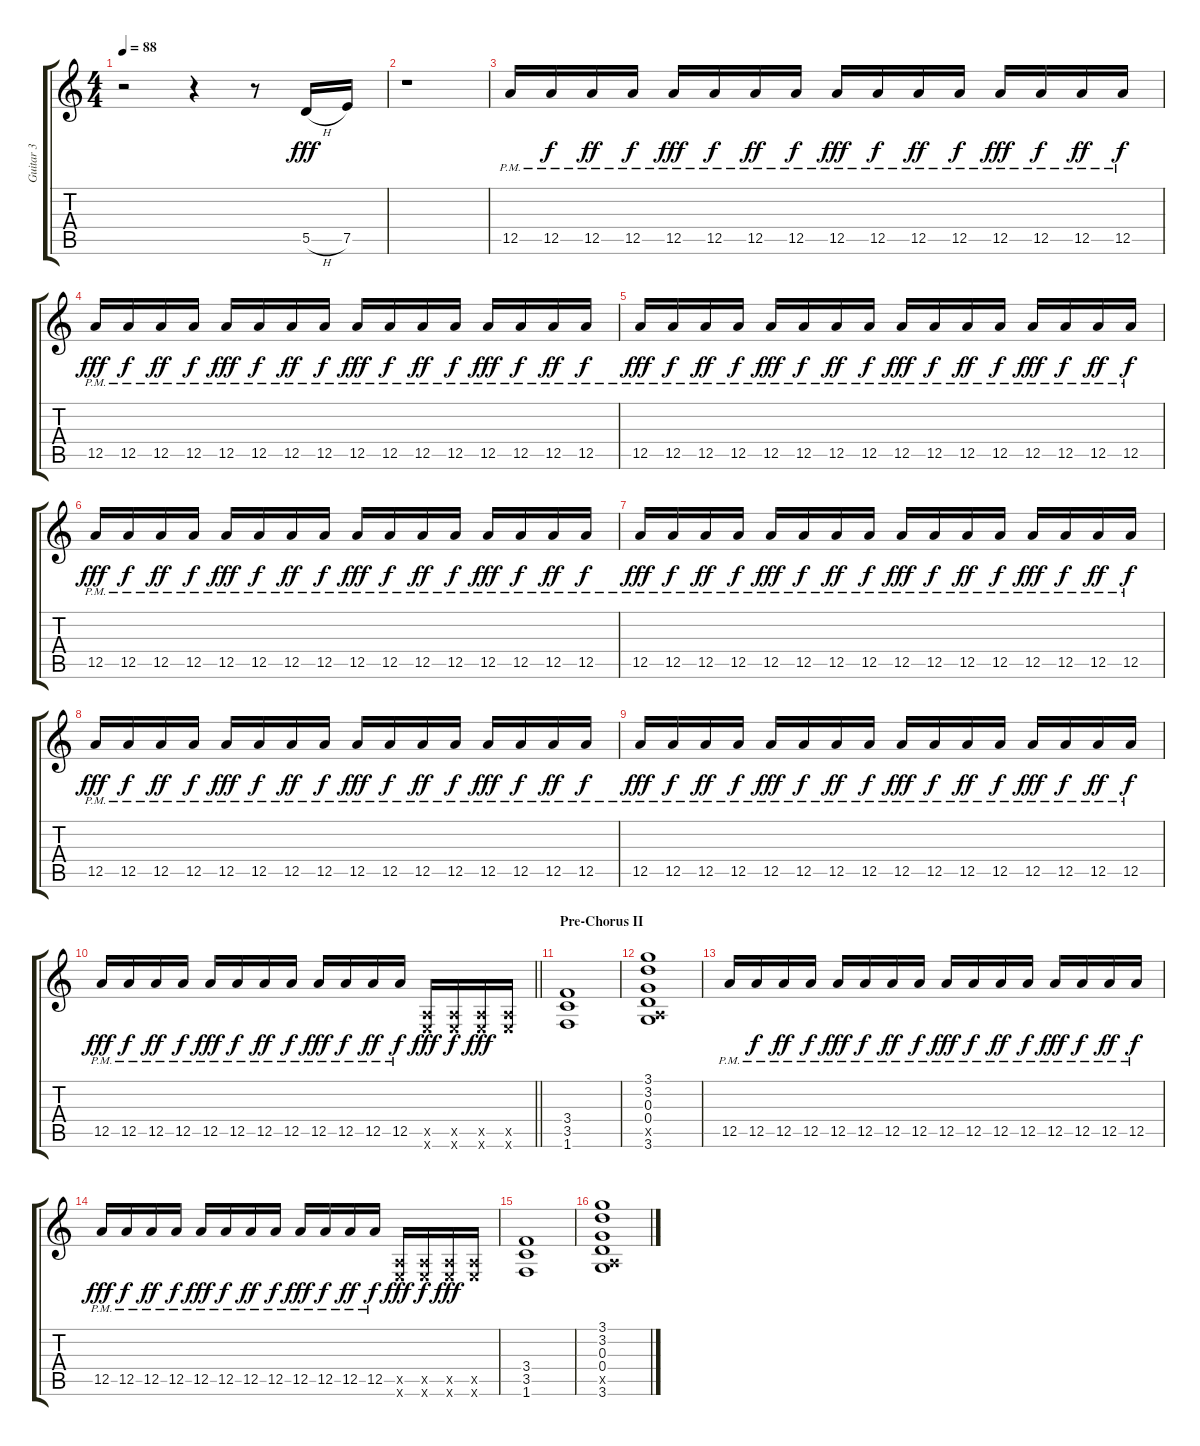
\track ("Guitar 3" "Guitar 3") {instrument distortionguitar}
\staff {score tabs}
\tuning (E4 B3 G3 D3 A2 E2) {hide}
\ts (4 4)
\tempo 88
\clef g2
\ks c
r.2{dy f volume 10} r.4 r.8 5.5{h}.16{dy fff} 7.5.16 |
r.1 |
12.5{pm}.16{instrument electricguitarmuted} 12.5{pm}.16{dy f} 12.5{pm}.16{dy ff} 12.5{pm}.16{dy f} 12.5{pm}.16{dy fff} 12.5{pm}.16{dy f} 12.5{pm}.16{dy ff} 12.5{pm}.16{dy f} 12.5{pm}.16{dy fff} 12.5{pm}.16{dy f} 12.5{pm}.16{dy ff} 12.5{pm}.16{dy f} 12.5{pm}.16{dy fff} 12.5{pm}.16{dy f} 12.5{pm}.16{dy ff} 12.5{pm}.16{dy f} |
12.5{pm}.16{dy fff} 12.5{pm}.16{dy f} 12.5{pm}.16{dy ff} 12.5{pm}.16{dy f} 12.5{pm}.16{dy fff} 12.5{pm}.16{dy f} 12.5{pm}.16{dy ff} 12.5{pm}.16{dy f} 12.5{pm}.16{dy fff} 12.5{pm}.16{dy f} 12.5{pm}.16{dy ff} 12.5{pm}.16{dy f} 12.5{pm}.16{dy fff} 12.5{pm}.16{dy f} 12.5{pm}.16{dy ff} 12.5{pm}.16{dy f} |
12.5{pm}.16{dy fff} 12.5{pm}.16{dy f} 12.5{pm}.16{dy ff} 12.5{pm}.16{dy f} 12.5{pm}.16{dy fff} 12.5{pm}.16{dy f} 12.5{pm}.16{dy ff} 12.5{pm}.16{dy f} 12.5{pm}.16{dy fff} 12.5{pm}.16{dy f} 12.5{pm}.16{dy ff} 12.5{pm}.16{dy f} 12.5{pm}.16{dy fff} 12.5{pm}.16{dy f} 12.5{pm}.16{dy ff} 12.5{pm}.16{dy f} |
12.5{pm}.16{dy fff} 12.5{pm}.16{dy f} 12.5{pm}.16{dy ff} 12.5{pm}.16{dy f} 12.5{pm}.16{dy fff} 12.5{pm}.16{dy f} 12.5{pm}.16{dy ff} 12.5{pm}.16{dy f} 12.5{pm}.16{dy fff} 12.5{pm}.16{dy f} 12.5{pm}.16{dy ff} 12.5{pm}.16{dy f} 12.5{pm}.16{dy fff} 12.5{pm}.16{dy f} 12.5{pm}.16{dy ff} 12.5{pm}.16{dy f} |
12.5{pm}.16{dy fff} 12.5{pm}.16{dy f} 12.5{pm}.16{dy ff} 12.5{pm}.16{dy f} 12.5{pm}.16{dy fff} 12.5{pm}.16{dy f} 12.5{pm}.16{dy ff} 12.5{pm}.16{dy f} 12.5{pm}.16{dy fff} 12.5{pm}.16{dy f} 12.5{pm}.16{dy ff} 12.5{pm}.16{dy f} 12.5{pm}.16{dy fff} 12.5{pm}.16{dy f} 12.5{pm}.16{dy ff} 12.5{pm}.16{dy f} |
12.5{pm}.16{dy fff} 12.5{pm}.16{dy f} 12.5{pm}.16{dy ff} 12.5{pm}.16{dy f} 12.5{pm}.16{dy fff} 12.5{pm}.16{dy f} 12.5{pm}.16{dy ff} 12.5{pm}.16{dy f} 12.5{pm}.16{dy fff} 12.5{pm}.16{dy f} 12.5{pm}.16{dy ff} 12.5{pm}.16{dy f} 12.5{pm}.16{dy fff} 12.5{pm}.16{dy f} 12.5{pm}.16{dy ff} 12.5{pm}.16{dy f} |
12.5{pm}.16{dy fff} 12.5{pm}.16{dy f} 12.5{pm}.16{dy ff} 12.5{pm}.16{dy f} 12.5{pm}.16{dy fff} 12.5{pm}.16{dy f} 12.5{pm}.16{dy ff} 12.5{pm}.16{dy f} 12.5{pm}.16{dy fff} 12.5{pm}.16{dy f} 12.5{pm}.16{dy ff} 12.5{pm}.16{dy f} 12.5{pm}.16{dy fff} 12.5{pm}.16{dy f} 12.5{pm}.16{dy ff} 12.5{pm}.16{dy f} |
\barLineRight lightlight
12.5{pm}.16{dy fff} 12.5{pm}.16{dy f} 12.5{pm}.16{dy ff} 12.5{pm}.16{dy f} 12.5{pm}.16{dy fff} 12.5{pm}.16{dy f} 12.5{pm}.16{dy ff} 12.5{pm}.16{dy f} 12.5{pm}.16{dy fff} 12.5{pm}.16{dy f} 12.5{pm}.16{dy ff} 12.5{pm}.16{dy f} (0.5{x} 0.6{x}).16{dy fff volume 16 instrument distortionguitar} (0.5{x} 0.6{x}).16{dy f} (0.5{x} 0.6{x}).16{dy fff} (0.5{x} 0.6{x}).16 |
\section ("" "Pre-Chorus II")
(3.4 3.5 1.6).1 |
(3.1 3.2 0.3 0.4 0.5{x} 3.6).1 |
12.5{pm}.16{instrument electricguitarmuted} 12.5{pm}.16{dy f} 12.5{pm}.16{dy ff} 12.5{pm}.16{dy f} 12.5{pm}.16{dy fff} 12.5{pm}.16{dy f} 12.5{pm}.16{dy ff} 12.5{pm}.16{dy f} 12.5{pm}.16{dy fff} 12.5{pm}.16{dy f} 12.5{pm}.16{dy ff} 12.5{pm}.16{dy f} 12.5{pm}.16{dy fff} 12.5{pm}.16{dy f} 12.5{pm}.16{dy ff} 12.5{pm}.16{dy f} |
12.5{pm}.16{dy fff} 12.5{pm}.16{dy f} 12.5{pm}.16{dy ff} 12.5{pm}.16{dy f} 12.5{pm}.16{dy fff} 12.5{pm}.16{dy f} 12.5{pm}.16{dy ff} 12.5{pm}.16{dy f} 12.5{pm}.16{dy fff} 12.5{pm}.16{dy f} 12.5{pm}.16{dy ff} 12.5{pm}.16{dy f} (0.5{x} 0.6{x}).16{dy fff volume 16 instrument distortionguitar} (0.5{x} 0.6{x}).16{dy f} (0.5{x} 0.6{x}).16{dy fff} (0.5{x} 0.6{x}).16 |
(3.4 3.5 1.6).1 |
(3.1 3.2 0.3 0.4 0.5{x} 3.6).1
